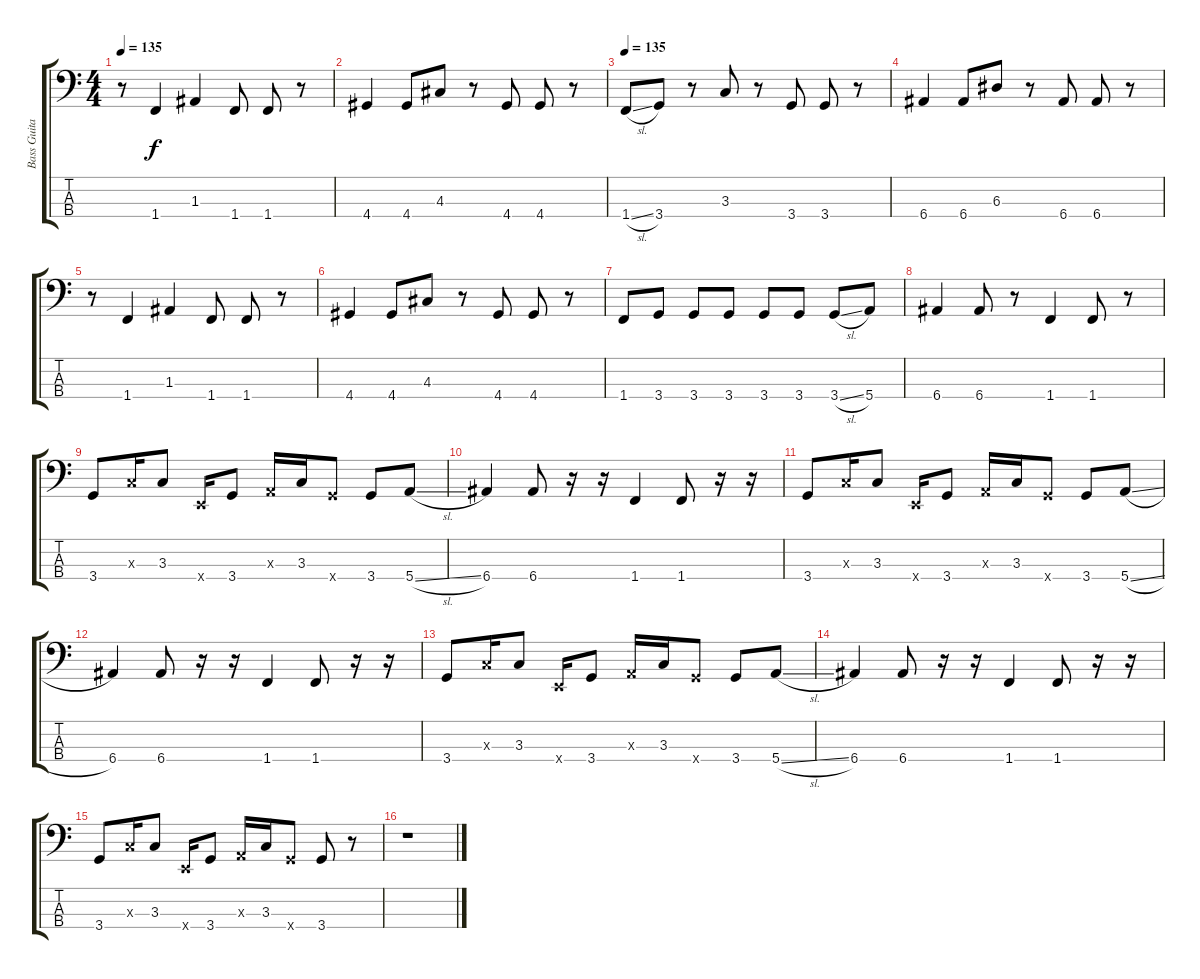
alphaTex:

\track ("Bass Guitar" "Bass Guita") {instrument electricbassfinger}
\staff {score tabs}
\tuning (G2 D2 A1 E1) {hide}
\ts (4 4)
\tempo 135
\clef f4
\ks c
r.8{dy f} 1.4.4 1.3.4 1.4.8 1.4.8 r.8 |
4.4.4 4.4.8 4.3.8 r.8 4.4.8 4.4.8 r.8 |
\tempo 135
1.4{sl}.8 3.4.8 r.8 3.3.8 r.8 3.4.8 3.4.8 r.8 |
6.4.4 6.4.8 6.3.8 r.8 6.4.8 6.4.8 r.8 |
r.8 1.4.4 1.3.4 1.4.8 1.4.8 r.8 |
4.4.4 4.4.8 4.3.8 r.8 4.4.8 4.4.8 r.8 |
1.4.8 3.4.8 3.4.8 3.4.8 3.4.8 3.4.8 3.4{sl}.8 5.4.8 |
6.4.4 6.4.8 r.8 1.4.4 1.4.8 r.8 |
3.4.8 3.3{x}.16 3.3.8 0.4{x}.16 3.4.8 0.3{x}.16 3.3.16 3.4{x}.8 3.4.8 5.4{sl}.8 |
6.4.4 6.4.8 r.16 r.16 1.4.4 1.4.8 r.16 r.16 |
3.4.8 3.3{x}.16 3.3.8 0.4{x}.16 3.4.8 0.3{x}.16 3.3.16 3.4{x}.8 3.4.8 5.4{sl}.8 |
6.4.4 6.4.8 r.16 r.16 1.4.4 1.4.8 r.16 r.16 |
3.4.8 3.3{x}.16 3.3.8 0.4{x}.16 3.4.8 0.3{x}.16 3.3.16 3.4{x}.8 3.4.8 5.4{sl}.8 |
6.4.4 6.4.8 r.16 r.16 1.4.4 1.4.8 r.16 r.16 |
3.4.8 3.3{x}.16 3.3.8 0.4{x}.16 3.4.8 0.3{x}.16 3.3.16 3.4{x}.8 3.4.8 r.8 |
r.1
